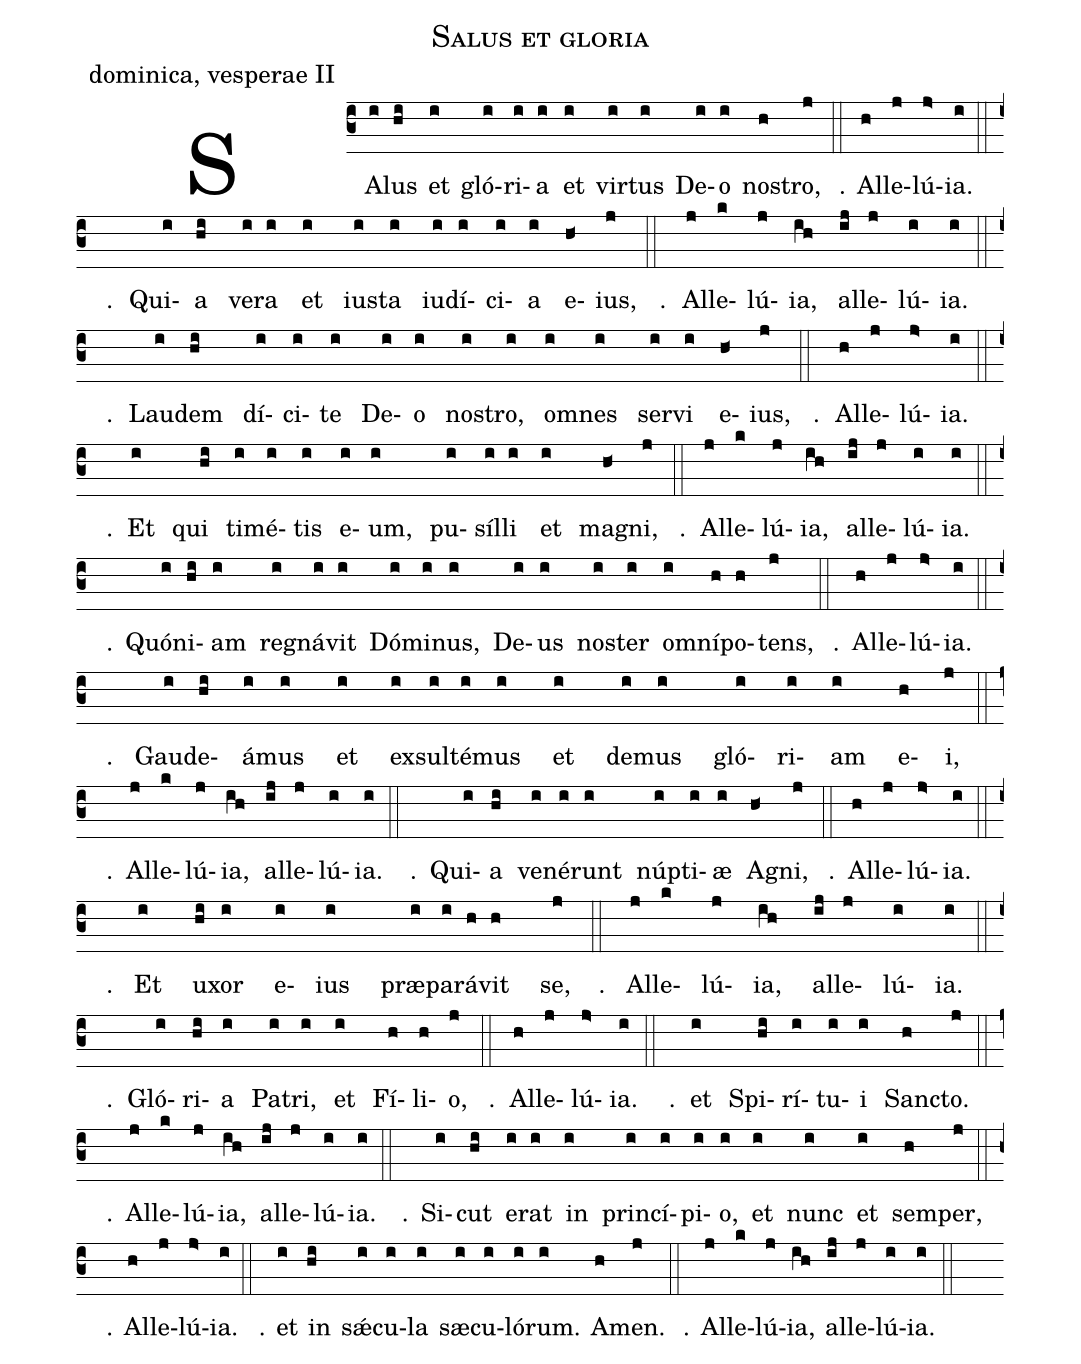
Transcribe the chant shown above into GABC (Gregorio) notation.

name: Salus et gloria;
office-part: dominica, vesperae II;
%%
(c3)
SA(i)lus(hi) et(i) gló(i)ri(i)a(i) et(i) vir(i)tus(i) De(i)o(i) no(h)stro,(j)
℟.(::) Al(h)le(j)lú(j>)ia.(i) (::z)
℣.() Qui(i)a(hi) ve(i)ra(i) et(i) ius(i)ta(i) iu(i)dí(i)ci(i)a(i) e(h<)ius,(j)
℟.(::) Al(j)le(k)lú(j)ia,(ih) al(ij)le(j)lú(i)ia.(i) (::z)

℣.() Lau(i)dem(hi) dí(i)ci(i)te(i) De(i)o(i) no(i)stro,(i) om(i)nes(i) ser(i)vi(i) e(h<)ius,(j)
℟.(::) Al(h)le(j)lú(j>)ia.(i) (::z)
℣.() Et(i) qui(hi) ti(i)mé(i)tis(i) e(i)um,(i) pu(i)síl(i)li(i) et(i) ma(h<)gni,(j)
℟.(::) Al(j)le(k)lú(j)ia,(ih) al(ij)le(j)lú(i)ia.(i) (::z)

℣.() Quó(i)ni(hi)am(i) re(i)gná(i)vit(i) Dó(i)mi(i)nus,(i) De(i)us(i) nos(i)ter(i) om(i)ní(h)po(h)tens,(j)
℟.(::) Al(h)le(j)lú(j>)ia.(i) (::z)
℣.() Gau(i)de(hi)á(i)mus(i) et(i) ex(i)sul(i)té(i)mus(i) et(i) de(i)mus(i) gló(i)ri(i)am(i) e(h)i,(j) (::z)
℟.() Al(j)le(k)lú(j)ia,(ih) al(ij)le(j)lú(i)ia.(i) (::)

℣.() Qui(i)a(hi) ve(i)né(i)runt(i) núp(i)ti(i)æ(i) Ag(h<)ni,(j)
℟.(::) Al(h)le(j)lú(j>)ia.(i) (::z)
℣.() Et(i) u(hi)xor(i) e(i)ius(i) præ(i)pa(i)rá(h)vit(h) se,(j)
℟.(::) Al(j)le(k)lú(j)ia,(ih) al(ij)le(j)lú(i)ia.(i) (::z)

℣.() Gló(i)ri(hi)a(i) Pa(i)tri,(i) et(i) Fí(h)li(h)o,(j)
℟.(::) Al(h)le(j)lú(j>)ia.(i) (::)
℣.() et(i) Spi(hi)rí(i)tu(i)i(i) Sanc(h)to.(j) (::z)
℟.() Al(j)le(k)lú(j)ia,(ih) al(ij)le(j)lú(i)ia.(i) (::)

℣.() Si(i)cut(hi) e(i)rat(i) in(i) prin(i)cí(i)pi(i)o,(i) et(i) nunc(i) et(i) sem(h)per,(j) (::z)
℟.() Al(h)le(j)lú(j>)ia.(i) (::)
℣.() et(i) in(hi) sǽ(i)cu(i)la(i) sæ(i)cu(i)ló(i)rum.(i) A(h)men.(j)
℟.(::) Al(j)le(k)lú(j)ia,(ih) al(ij)le(j)lú(i)ia.(i) (::)
